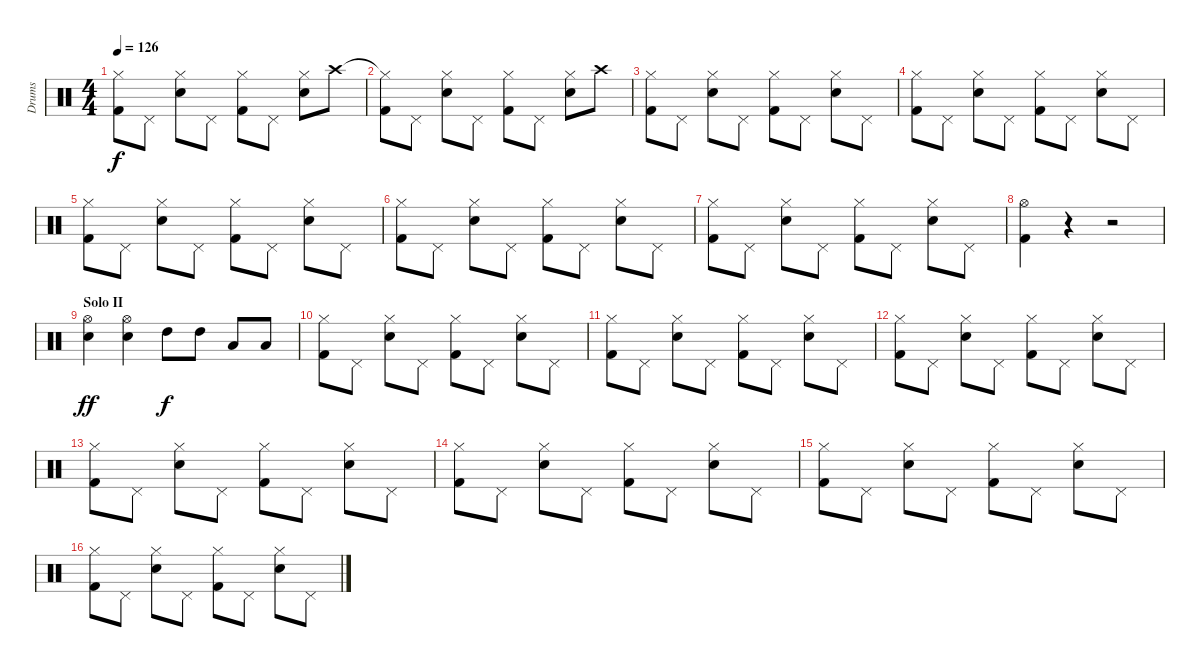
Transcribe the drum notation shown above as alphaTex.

\track ("Drums" "Drums") {instrument percussion}
\staff {score}
\articulation defaults
\ts (4 4)
\tempo 126
\clef neutral
\ks c
("Hi-Hat (closed)"{t} "Kick (hit) 2").8{dy f} "Pedal Hi-Hat (hit)".8 ("Hi-Hat (closed)" "Electric Snare (hit)").8 "Pedal Hi-Hat (hit)".8 ("Hi-Hat (closed)" "Kick (hit) 2").8 "Pedal Hi-Hat (hit)".8 ("Hi-Hat (closed)" "Electric Snare (hit)").8 "Crash high (hit)".8 |
("Hi-Hat (closed)"{t} "Kick (hit) 2").8 "Pedal Hi-Hat (hit)".8 ("Hi-Hat (closed)" "Electric Snare (hit)").8 "Pedal Hi-Hat (hit)".8 ("Hi-Hat (closed)" "Kick (hit) 2").8 "Pedal Hi-Hat (hit)".8 ("Hi-Hat (closed)" "Electric Snare (hit)").8 "Crash high (hit)".8 |
("Hi-Hat (closed)" "Kick (hit) 2").8 "Pedal Hi-Hat (hit)".8 ("Hi-Hat (closed)" "Electric Snare (hit)").8 "Pedal Hi-Hat (hit)".8 ("Hi-Hat (closed)" "Kick (hit) 2").8 "Pedal Hi-Hat (hit)".8 ("Hi-Hat (closed)" "Electric Snare (hit)").8 "Pedal Hi-Hat (hit)".8 |
("Hi-Hat (closed)" "Kick (hit) 2").8 "Pedal Hi-Hat (hit)".8 ("Hi-Hat (closed)" "Electric Snare (hit)").8 "Pedal Hi-Hat (hit)".8 ("Hi-Hat (closed)" "Kick (hit) 2").8 "Pedal Hi-Hat (hit)".8 ("Hi-Hat (closed)" "Electric Snare (hit)").8 "Pedal Hi-Hat (hit)".8 |
("Hi-Hat (closed)" "Kick (hit) 2").8 "Pedal Hi-Hat (hit)".8 ("Hi-Hat (closed)" "Electric Snare (hit)").8 "Pedal Hi-Hat (hit)".8 ("Hi-Hat (closed)" "Kick (hit) 2").8 "Pedal Hi-Hat (hit)".8 ("Hi-Hat (closed)" "Electric Snare (hit)").8 "Pedal Hi-Hat (hit)".8 |
("Hi-Hat (closed)" "Kick (hit) 2").8 "Pedal Hi-Hat (hit)".8 ("Hi-Hat (closed)" "Electric Snare (hit)").8 "Pedal Hi-Hat (hit)".8 ("Hi-Hat (closed)" "Kick (hit) 2").8 "Pedal Hi-Hat (hit)".8 ("Hi-Hat (closed)" "Electric Snare (hit)").8 "Pedal Hi-Hat (hit)".8 |
("Hi-Hat (closed)" "Kick (hit) 2").8 "Pedal Hi-Hat (hit)".8 ("Hi-Hat (closed)" "Electric Snare (hit)").8 "Pedal Hi-Hat (hit)".8 ("Hi-Hat (closed)" "Kick (hit) 2").8 "Pedal Hi-Hat (hit)".8 ("Hi-Hat (closed)" "Electric Snare (hit)").8 "Pedal Hi-Hat (hit)".8 |
("Hi-Hat (open)" "Kick (hit) 2").4 r.4 r.2 |
\section ("" "Solo II")
("Hi-Hat (open)" "Snare (hit) 2").4{dy ff} ("Hi-Hat (open)" "Snare (hit) 2").4 "High Tom (hit)".8{dy f} "High Tom (hit)".8 "Low Tom (hit)".8 "Low Tom (hit)".8 |
("Hi-Hat (closed)" "Kick (hit) 2").8 "Pedal Hi-Hat (hit)".8 ("Hi-Hat (closed)" "Electric Snare (hit)").8 "Pedal Hi-Hat (hit)".8 ("Hi-Hat (closed)" "Kick (hit) 2").8 "Pedal Hi-Hat (hit)".8 ("Hi-Hat (closed)" "Electric Snare (hit)").8 "Pedal Hi-Hat (hit)".8 |
("Hi-Hat (closed)" "Kick (hit) 2").8 "Pedal Hi-Hat (hit)".8 ("Hi-Hat (closed)" "Electric Snare (hit)").8 "Pedal Hi-Hat (hit)".8 ("Hi-Hat (closed)" "Kick (hit) 2").8 "Pedal Hi-Hat (hit)".8 ("Hi-Hat (closed)" "Electric Snare (hit)").8 "Pedal Hi-Hat (hit)".8 |
("Hi-Hat (closed)" "Kick (hit) 2").8 "Pedal Hi-Hat (hit)".8 ("Hi-Hat (closed)" "Electric Snare (hit)").8 "Pedal Hi-Hat (hit)".8 ("Hi-Hat (closed)" "Kick (hit) 2").8 "Pedal Hi-Hat (hit)".8 ("Hi-Hat (closed)" "Electric Snare (hit)").8 "Pedal Hi-Hat (hit)".8 |
("Hi-Hat (closed)" "Kick (hit) 2").8 "Pedal Hi-Hat (hit)".8 ("Hi-Hat (closed)" "Electric Snare (hit)").8 "Pedal Hi-Hat (hit)".8 ("Hi-Hat (closed)" "Kick (hit) 2").8 "Pedal Hi-Hat (hit)".8 ("Hi-Hat (closed)" "Electric Snare (hit)").8 "Pedal Hi-Hat (hit)".8 |
("Hi-Hat (closed)" "Kick (hit) 2").8 "Pedal Hi-Hat (hit)".8 ("Hi-Hat (closed)" "Electric Snare (hit)").8 "Pedal Hi-Hat (hit)".8 ("Hi-Hat (closed)" "Kick (hit) 2").8 "Pedal Hi-Hat (hit)".8 ("Hi-Hat (closed)" "Electric Snare (hit)").8 "Pedal Hi-Hat (hit)".8 |
("Hi-Hat (closed)" "Kick (hit) 2").8 "Pedal Hi-Hat (hit)".8 ("Hi-Hat (closed)" "Electric Snare (hit)").8 "Pedal Hi-Hat (hit)".8 ("Hi-Hat (closed)" "Kick (hit) 2").8 "Pedal Hi-Hat (hit)".8 ("Hi-Hat (closed)" "Electric Snare (hit)").8 "Pedal Hi-Hat (hit)".8 |
("Hi-Hat (closed)" "Kick (hit) 2").8 "Pedal Hi-Hat (hit)".8 ("Hi-Hat (closed)" "Electric Snare (hit)").8 "Pedal Hi-Hat (hit)".8 ("Hi-Hat (closed)" "Kick (hit) 2").8 "Pedal Hi-Hat (hit)".8 ("Hi-Hat (closed)" "Electric Snare (hit)").8 "Pedal Hi-Hat (hit)".8
